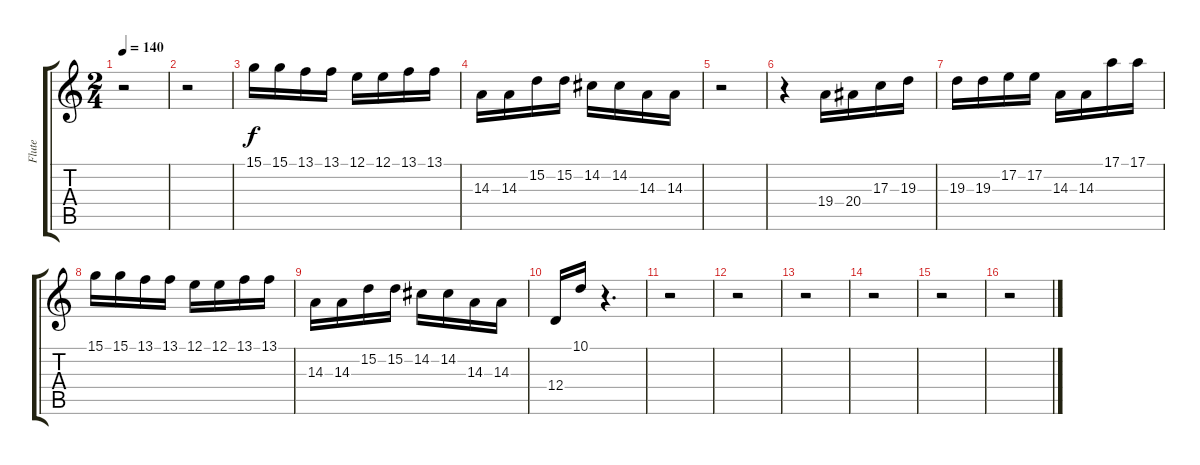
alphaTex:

\track ("Flute" "Flute") {instrument flute}
\staff {score tabs}
\tuning (E4 B3 G3 D3 A2 E2) {hide}
\ts (2 4)
\tempo 140
\clef g2
\ks c
r.2{dy f} |
r.2 |
15.1.16 15.1.16 13.1.16 13.1.16 12.1.16 12.1.16 13.1.16 13.1.16 |
14.3.16 14.3.16 15.2.16 15.2.16 14.2.16 14.2.16 14.3.16 14.3.16 |
r.2 |
r.4 19.4.16 20.4.16 17.3.16 19.3.16 |
19.3.16 19.3.16 17.2.16 17.2.16 14.3.16 14.3.16 17.1.16 17.1.16 |
15.1.16 15.1.16 13.1.16 13.1.16 12.1.16 12.1.16 13.1.16 13.1.16 |
14.3.16 14.3.16 15.2.16 15.2.16 14.2.16 14.2.16 14.3.16 14.3.16 |
12.4.16 10.1.16 r.4{d} |
r.2 |
r.2 |
r.2 |
r.2 |
r.2 |
r.2
